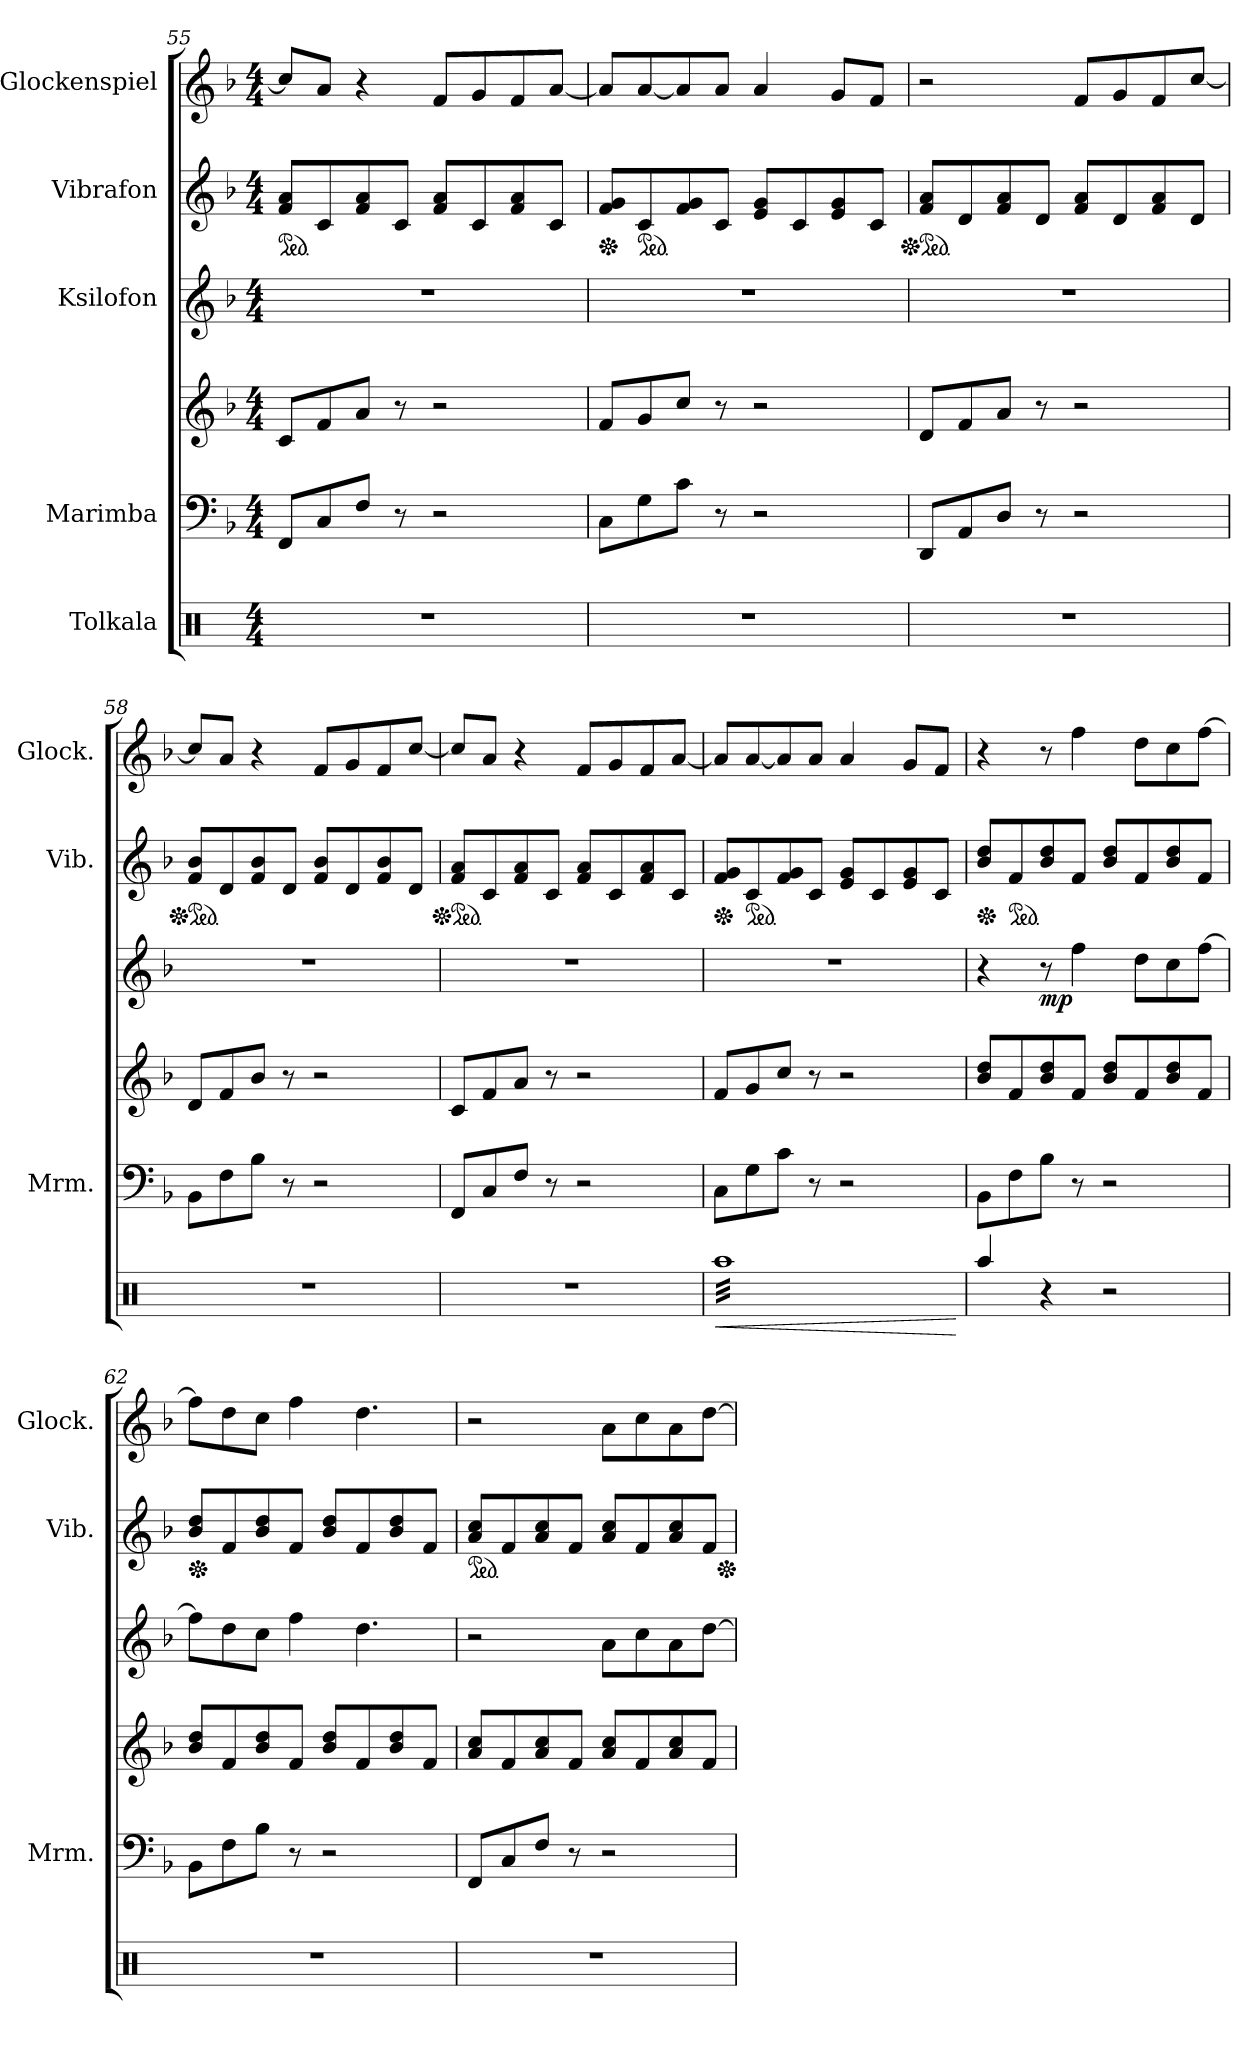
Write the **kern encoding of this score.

**kern	**dynam	**kern	**kern	**kern	**dynam	**kern	**kern
*part5	*part5	*part4	*part4	*part3	*part3	*part2	*part1
*staff6	*staff6	*staff5	*staff4	*staff3	*staff3	*staff2	*staff1
*I"Tolkala	*	*I"Marimba	*	*I"Ksilofon	*	*I"Vibrafon	*I"Glockenspiel
*	*	*I'Mrm.	*	*	*	*I'Vib.	*I'Glock.
*clefX	*	*clefF4	*clefG2	*clefG2	*	*clefG2	*clefG2
*	*	*	*	*ITrd-7c-12	*	*	*ITrd-14c-24
*k[]	*	*k[b-]	*k[b-]	*k[b-]	*	*k[b-]	*k[b-]
*M4/4	*	*M4/4	*M4/4	*M4/4	*	*M4/4	*M4/4
*	*	*	*	*	*	*ped	*
=55	=55	=55	=55	=55	=55	=55	=55
1r	.	8FF/L	8c/L	1r	.	8f/ 8a/L	8cccc/L]
.	.	8C/	8f/	.	.	8c/	8aaa/J
.	.	8F/J	8a/J	.	.	8f/ 8a/	4r
.	.	8r	8r	.	.	8c/J	.
.	.	2r	2r	.	.	8f/ 8a/L	8fff/L
.	.	.	.	.	.	8c/	8ggg/
.	.	.	.	.	.	8f/ 8a/	8fff/
.	.	.	.	.	.	8c/J	[8aaa/J
!!LO:LB:g=z
=56	=56	=56	=56	=56	=56	=56	=56
*	*	*	*	*	*	*Xped	*
1r	.	8C\L	8f/L	1r	.	8f/ 8g/L	8aaa/L]
*	*	*	*	*	*	*ped	*
.	.	8G\	8g/	.	.	8c/	[8aaa/
.	.	8c\J	8cc/J	.	.	8f/ 8g/	8aaa/]
.	.	8r	8r	.	.	8c/J	8aaa/J
.	.	2r	2r	.	.	8e/ 8g/L	4aaa/
.	.	.	.	.	.	8c/	.
.	.	.	.	.	.	8e/ 8g/	8ggg/L
.	.	.	.	.	.	8c/J	8fff/J
=57	=57	=57	=57	=57	=57	=57	=57
*	*	*	*	*	*	*Xped	*
*	*	*	*	*	*	*ped	*
1r	.	8DD/L	8d/L	1r	.	8f/ 8a/L	2r
.	.	8AA/	8f/	.	.	8d/	.
.	.	8D/J	8a/J	.	.	8f/ 8a/	.
.	.	8r	8r	.	.	8d/J	.
.	.	2r	2r	.	.	8f/ 8a/L	8fff/L
.	.	.	.	.	.	8d/	8ggg/
.	.	.	.	.	.	8f/ 8a/	8fff/
.	.	.	.	.	.	8d/J	[8cccc/J
=58	=58	=58	=58	=58	=58	=58	=58
*	*	*	*	*	*	*Xped	*
*	*	*	*	*	*	*ped	*
1r	.	8BB-\L	8d/L	1r	.	8f/ 8b-/L	8cccc/L]
.	.	8F\	8f/	.	.	8d/	8aaa/J
.	.	8B-\J	8b-/J	.	.	8f/ 8b-/	4r
.	.	8r	8r	.	.	8d/J	.
.	.	2r	2r	.	.	8f/ 8b-/L	8fff/L
.	.	.	.	.	.	8d/	8ggg/
.	.	.	.	.	.	8f/ 8b-/	8fff/
.	.	.	.	.	.	8d/J	[8cccc/J
=59	=59	=59	=59	=59	=59	=59	=59
*	*	*	*	*	*	*Xped	*
*	*	*	*	*	*	*ped	*
1r	.	8FF/L	8c/L	1r	.	8f/ 8a/L	8cccc/L]
.	.	8C/	8f/	.	.	8c/	8aaa/J
.	.	8F/J	8a/J	.	.	8f/ 8a/	4r
.	.	8r	8r	.	.	8c/J	.
.	.	2r	2r	.	.	8f/ 8a/L	8fff/L
.	.	.	.	.	.	8c/	8ggg/
.	.	.	.	.	.	8f/ 8a/	8fff/
.	.	.	.	.	.	8c/J	[8aaa/J
!!LO:PB:g=z
=60	=60	=60	=60	=60	=60	=60	=60
!	!LO:HP:b	!	!	!	!	!	!
*	*	*	*	*	*	*Xped	*
*tremolo	*	*	*	*	*	*	*
32RaaLLL	<	8C\L	8f/L	1r	.	8f/ 8g/L	8aaa/L]
32Raa	.	.	.	.	.	.	.
32Raa	.	.	.	.	.	.	.
32Raa	.	.	.	.	.	.	.
*	*	*	*	*	*	*ped	*
32Raa	.	8G\	8g/	.	.	8c/	[8aaa/
32Raa	.	.	.	.	.	.	.
32Raa	.	.	.	.	.	.	.
32Raa	.	.	.	.	.	.	.
32Raa	.	8c\J	8cc/J	.	.	8f/ 8g/	8aaa/]
32Raa	.	.	.	.	.	.	.
32Raa	.	.	.	.	.	.	.
32Raa	.	.	.	.	.	.	.
32Raa	.	8r	8r	.	.	8c/J	8aaa/J
32Raa	.	.	.	.	.	.	.
32Raa	.	.	.	.	.	.	.
32Raa	.	.	.	.	.	.	.
32Raa	.	2r	2r	.	.	8e/ 8g/L	4aaa/
32Raa	.	.	.	.	.	.	.
32Raa	.	.	.	.	.	.	.
32Raa	.	.	.	.	.	.	.
32Raa	.	.	.	.	.	8c/	.
32Raa	.	.	.	.	.	.	.
32Raa	.	.	.	.	.	.	.
32Raa	.	.	.	.	.	.	.
32Raa	.	.	.	.	.	8e/ 8g/	8ggg/L
32Raa	.	.	.	.	.	.	.
32Raa	.	.	.	.	.	.	.
32Raa	.	.	.	.	.	.	.
32Raa	.	.	.	.	.	8c/J	8fff/J
32Raa	.	.	.	.	.	.	.
32Raa	.	.	.	.	.	.	.
32RaaJJJ	.	.	.	.	.	.	.
*Xtremolo	*	*	*	*	*	*	*
.	[	.	.	.	.	.	.
=61	=61	=61	=61	=61	=61	=61	=61
*	*	*	*	*	*	*Xped	*
4Raa/	.	8BB-\L	8b-/ 8dd/L	4r	.	8b-/ 8dd/L	4r
*	*	*	*	*	*	*ped	*
.	.	8F\	8f/	.	.	8f/	.
!	!	!	!	!	!LO:DY:b	!	!
4r	.	8B-\J	8b-/ 8dd/	8r	mp	8b-/ 8dd/	8r
.	.	8r	8f/J	4fff\	.	8f/J	4ffff\
2r	.	2r	8b-/ 8dd/L	.	.	8b-/ 8dd/L	.
.	.	.	8f/	8ddd\L	.	8f/	8dddd\L
.	.	.	8b-/ 8dd/	8ccc\	.	8b-/ 8dd/	8cccc\
.	.	.	8f/J	[8fff\J	.	8f/J	[8ffff\J
=62	=62	=62	=62	=62	=62	=62	=62
*	*	*	*	*	*	*Xped	*
1r	.	8BB-\L	8b-/ 8dd/L	8fff\L]	.	8b-/ 8dd/L	8ffff\L]
.	.	8F\	8f/	8ddd\	.	8f/	8dddd\
.	.	8B-\J	8b-/ 8dd/	8ccc\J	.	8b-/ 8dd/	8cccc\J
.	.	8r	8f/J	4fff\	.	8f/J	4ffff\
.	.	2r	8b-/ 8dd/L	.	.	8b-/ 8dd/L	.
.	.	.	8f/	4.ddd\	.	8f/	4.dddd\
.	.	.	8b-/ 8dd/	.	.	8b-/ 8dd/	.
.	.	.	8f/J	.	.	8f/J	.
=63	=63	=63	=63	=63	=63	=63	=63
*	*	*	*	*	*	*ped	*
1r	.	8FF/L	8a/ 8cc/L	2r	.	8a/ 8cc/L	2r
.	.	8C/	8f/	.	.	8f/	.
.	.	8F/J	8a/ 8cc/	.	.	8a/ 8cc/	.
.	.	8r	8f/J	.	.	8f/J	.
.	.	2r	8a/ 8cc/L	8aa\L	.	8a/ 8cc/L	8aaa\L
.	.	.	8f/	8ccc\	.	8f/	8cccc\
.	.	.	8a/ 8cc/	8aa\	.	8a/ 8cc/	8aaa\
.	.	.	8f/J	[8ddd\J	.	8f/J	[8dddd\J
*	*	*	*	*	*	*Xped	*
=	=	=	=	=	=	=	=
*-	*-	*-	*-	*-	*-	*-	*-
